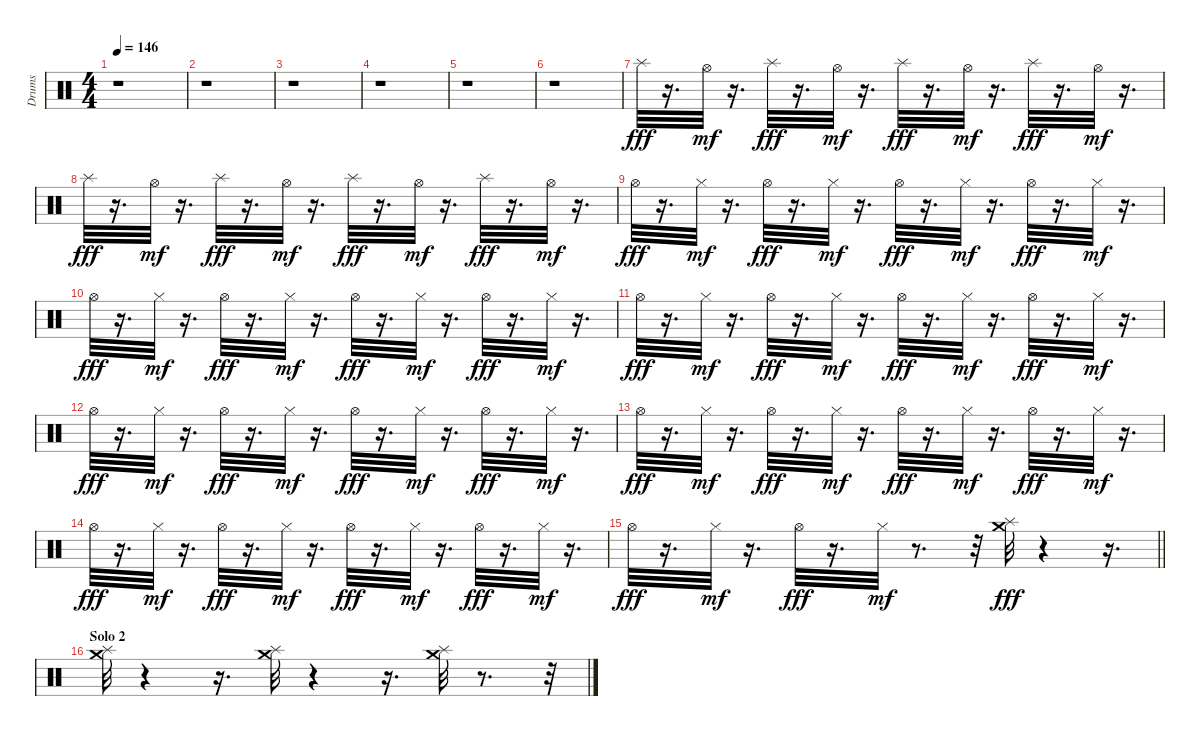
\track ("Drums" "Drums") {instrument percussion}
\staff {score}
\articulation defaults
\ts (4 4)
\tempo 146
\clef neutral
\ks c
r.1{dy fff} |
r.1 |
r.1 |
r.1 |
r.1 |
r.1 |
"Splash (hit)".32 r.16{d} "Hi-Hat (open)".32{dy mf} r.16{d} "Splash (hit)".32{dy fff} r.16{d} "Hi-Hat (open)".32{dy mf} r.16{d} "Splash (hit)".32{dy fff} r.16{d} "Hi-Hat (open)".32{dy mf} r.16{d} "Splash (hit)".32{dy fff} r.16{d} "Hi-Hat (open)".32{dy mf} r.16{d} |
"Splash (hit)".32{dy fff} r.16{d} "Hi-Hat (open)".32{dy mf} r.16{d} "Splash (hit)".32{dy fff} r.16{d} "Hi-Hat (open)".32{dy mf} r.16{d} "Splash (hit)".32{dy fff} r.16{d} "Hi-Hat (open)".32{dy mf} r.16{d} "Splash (hit)".32{dy fff} r.16{d} "Hi-Hat (open)".32{dy mf} r.16{d} |
"Hi-Hat (open)".32{dy fff} r.16{d} "Hi-Hat (closed)".32{dy mf} r.16{d} "Hi-Hat (open)".32{dy fff} r.16{d} "Hi-Hat (closed)".32{dy mf} r.16{d} "Hi-Hat (open)".32{dy fff} r.16{d} "Hi-Hat (closed)".32{dy mf} r.16{d} "Hi-Hat (open)".32{dy fff} r.16{d} "Hi-Hat (closed)".32{dy mf} r.16{d} |
"Hi-Hat (open)".32{dy fff} r.16{d} "Hi-Hat (closed)".32{dy mf} r.16{d} "Hi-Hat (open)".32{dy fff} r.16{d} "Hi-Hat (closed)".32{dy mf} r.16{d} "Hi-Hat (open)".32{dy fff} r.16{d} "Hi-Hat (closed)".32{dy mf} r.16{d} "Hi-Hat (open)".32{dy fff} r.16{d} "Hi-Hat (closed)".32{dy mf} r.16{d} |
"Hi-Hat (open)".32{dy fff} r.16{d} "Hi-Hat (closed)".32{dy mf} r.16{d} "Hi-Hat (open)".32{dy fff} r.16{d} "Hi-Hat (closed)".32{dy mf} r.16{d} "Hi-Hat (open)".32{dy fff} r.16{d} "Hi-Hat (closed)".32{dy mf} r.16{d} "Hi-Hat (open)".32{dy fff} r.16{d} "Hi-Hat (closed)".32{dy mf} r.16{d} |
"Hi-Hat (open)".32{dy fff} r.16{d} "Hi-Hat (closed)".32{dy mf} r.16{d} "Hi-Hat (open)".32{dy fff} r.16{d} "Hi-Hat (closed)".32{dy mf} r.16{d} "Hi-Hat (open)".32{dy fff} r.16{d} "Hi-Hat (closed)".32{dy mf} r.16{d} "Hi-Hat (open)".32{dy fff} r.16{d} "Hi-Hat (closed)".32{dy mf} r.16{d} |
"Hi-Hat (open)".32{dy fff} r.16{d} "Hi-Hat (closed)".32{dy mf} r.16{d} "Hi-Hat (open)".32{dy fff} r.16{d} "Hi-Hat (closed)".32{dy mf} r.16{d} "Hi-Hat (open)".32{dy fff} r.16{d} "Hi-Hat (closed)".32{dy mf} r.16{d} "Hi-Hat (open)".32{dy fff} r.16{d} "Hi-Hat (closed)".32{dy mf} r.16{d} |
"Hi-Hat (open)".32{dy fff} r.16{d} "Hi-Hat (closed)".32{dy mf} r.16{d} "Hi-Hat (open)".32{dy fff} r.16{d} "Hi-Hat (closed)".32{dy mf} r.16{d} "Hi-Hat (open)".32{dy fff} r.16{d} "Hi-Hat (closed)".32{dy mf} r.16{d} "Hi-Hat (open)".32{dy fff} r.16{d} "Hi-Hat (closed)".32{dy mf} r.16{d} |
\barLineRight lightlight "Hi-Hat (open)".32{dy fff}
r.16{d} "Hi-Hat (closed)".32{dy mf} r.16{d} "Hi-Hat (open)".32{dy fff} r.16{d} "Hi-Hat (closed)".32{dy mf} r.8{d} r.32 ("Crash medium (hit)" "Splash (hit)").32{dy fff} r.4 r.16{d} |
\section ("" "Solo 2")
("Crash medium (hit)" "Splash (hit)").32 r.4 r.16{d} ("Crash medium (hit)" "Splash (hit)").32 r.4 r.16{d} ("Crash medium (hit)" "Splash (hit)").32 r.8{d} r.32
